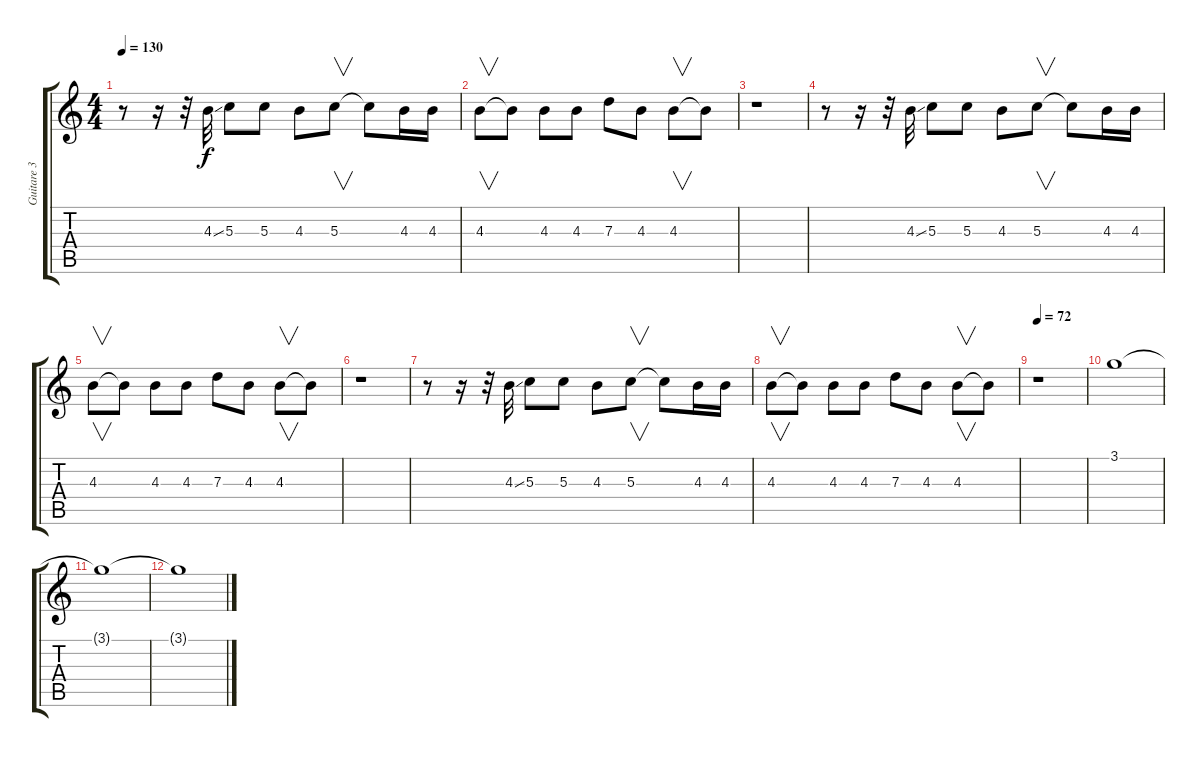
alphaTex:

\track ("Guitare 3" "Guitare 3") {instrument distortionguitar}
\staff {score tabs}
\tuning (E4 B3 G3 D3 A2 E2) {hide}
\ts (4 4)
\tempo 130
\clef g2
\ks c
r.8{dy f} r.16 r.32 4.3{ss}.32 5.3.8 5.3.8 4.3.8 5.3.8{v} 5.3{t}.8 4.3.16 4.3.16 |
4.3.8{v} 4.3{t}.8 4.3.8 4.3.8 7.3.8 4.3.8 4.3.8{v} 4.3{t}.8 |
r.1 |
r.8 r.16 r.32 4.3{ss}.32 5.3.8 5.3.8 4.3.8 5.3.8{v} 5.3{t}.8 4.3.16 4.3.16 |
4.3.8{v} 4.3{t}.8 4.3.8 4.3.8 7.3.8 4.3.8 4.3.8{v} 4.3{t}.8 |
r.1 |
r.8 r.16 r.32 4.3{ss}.32 5.3.8 5.3.8 4.3.8 5.3.8{v} 5.3{t}.8 4.3.16 4.3.16 |
4.3.8{v} 4.3{t}.8 4.3.8 4.3.8 7.3.8 4.3.8 4.3.8{v} 4.3{t}.8 |
\tempo 72
r.1 |
3.1.1 |
3.1{t}.1 |
3.1{t}.1{volume 0}
